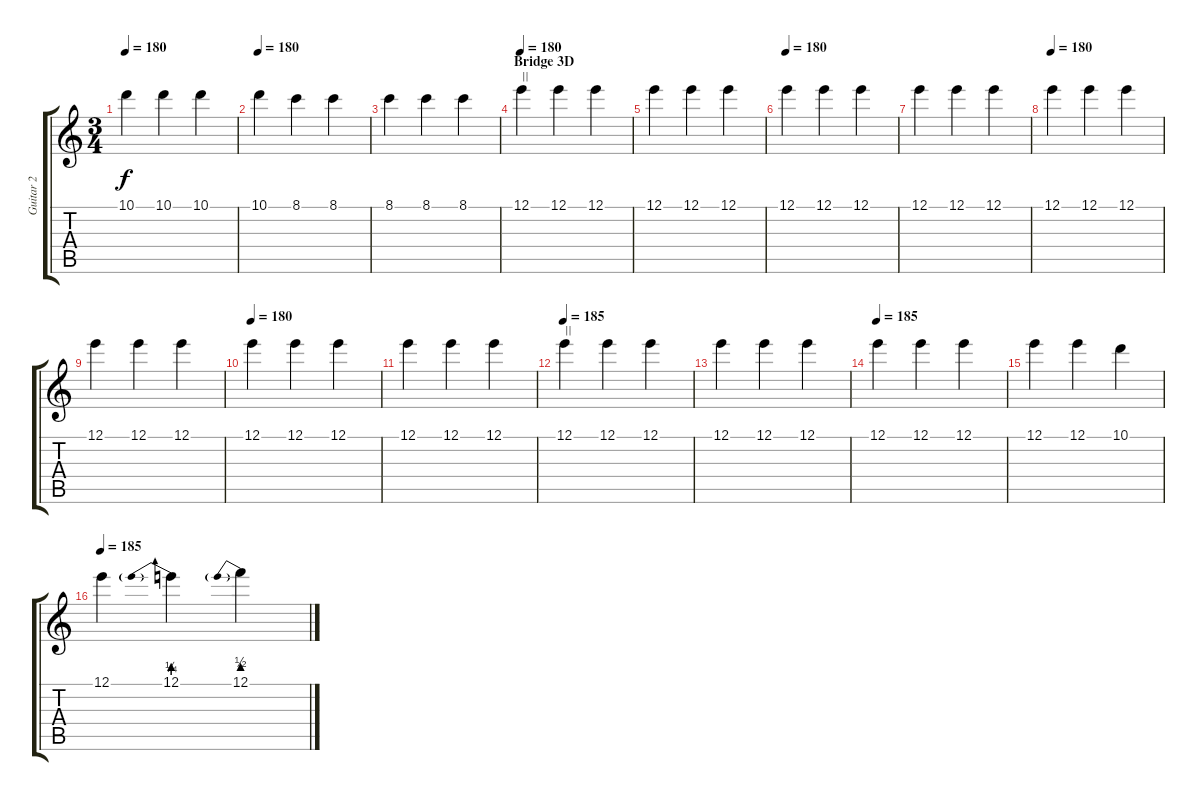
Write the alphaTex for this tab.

\track ("Guitar 2" "Guitar 2") {instrument overdrivenguitar}
\staff {score tabs}
\tuning (E4 B3 G3 D3 A2 E2) {hide}
\ts (3 4)
\tempo 180
\clef g2
\ks c
10.1.4{dy f} 10.1.4 10.1.4 |
\tempo 180
10.1.4 8.1.4 8.1.4 |
8.1.4 8.1.4 8.1.4 |
\section ("" "Bridge 3D")
\tempo 180
12.1.4{txt "||"} 12.1.4 12.1.4 |
12.1.4 12.1.4 12.1.4 |
\tempo 180
12.1.4 12.1.4 12.1.4 |
12.1.4 12.1.4 12.1.4 |
\tempo 180
12.1.4 12.1.4 12.1.4 |
12.1.4 12.1.4 12.1.4 |
\tempo 180
12.1.4 12.1.4 12.1.4 |
12.1.4 12.1.4 12.1.4 |
\tempo 185
12.1.4{txt "||"} 12.1.4 12.1.4 |
12.1.4 12.1.4 12.1.4 |
\tempo 185
12.1.4 12.1.4 12.1.4 |
12.1.4 12.1.4 10.1.4 |
\tempo 185
12.1.4 12.1{be (prebend 0 1 60 1)}.4 12.1{be (prebend 0 2 60 2)}.4
